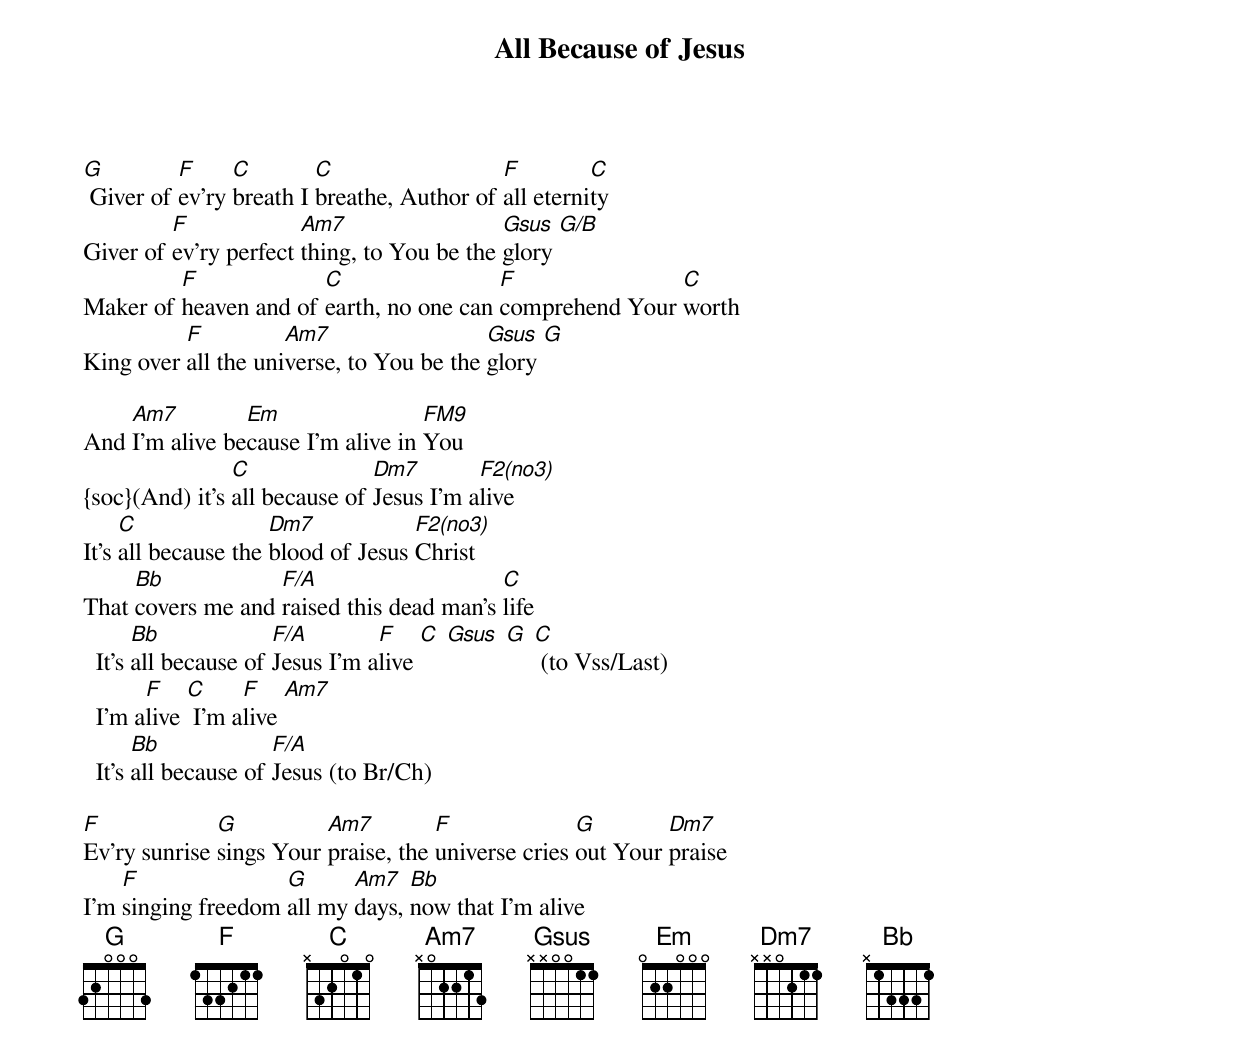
{title: All Because of Jesus}
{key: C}
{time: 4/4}
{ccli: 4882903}
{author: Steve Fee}
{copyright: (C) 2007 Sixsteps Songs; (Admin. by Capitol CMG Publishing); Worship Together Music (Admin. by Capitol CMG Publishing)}

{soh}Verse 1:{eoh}
[G] Giver of [F]ev'ry [C]breath I [C]breathe, Author of [F]all eterni[C]ty
Giver of [F]ev'ry perfect [Am7]thing, to You be the [Gsus]glory [G/B]
Maker of [F]heaven and of [C]earth, no one can [F]comprehend Your [C]worth
King over [F]all the uni[Am7]verse, to You be the [Gsus]glory [G]

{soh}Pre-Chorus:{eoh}
And [Am7]I'm alive be[Em]cause I'm alive in [FM9]You
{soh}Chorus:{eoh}
{soc}(And) it's [C]all because of [Dm7]Jesus I'm a[F2(no3)]live
It's [C]all because the [Dm7]blood of Jesus [F2(no3)]Christ
That [Bb]covers me and [F/A]raised this dead man's [C]life
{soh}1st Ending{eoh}
  It's [Bb]all because of [F/A]Jesus I'm a[F]live [C] [Gsus] [G] [C] (to Vss/Last)
  I'm a[F]live [C] I'm a[F]live [Am7]
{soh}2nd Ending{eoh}
  It's [Bb]all because of [F/A]Jesus (to Br/Ch)
{eoc}

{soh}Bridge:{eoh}
{start_of_bridge}
[F]Ev'ry sunrise [G]sings Your [Am7]praise, the [F]universe cries [G]out Your [Dm7]praise
I'm [F]singing freedom [G]all my [Am7]days, [Bb]now that I'm alive
{end_of_bridge}
